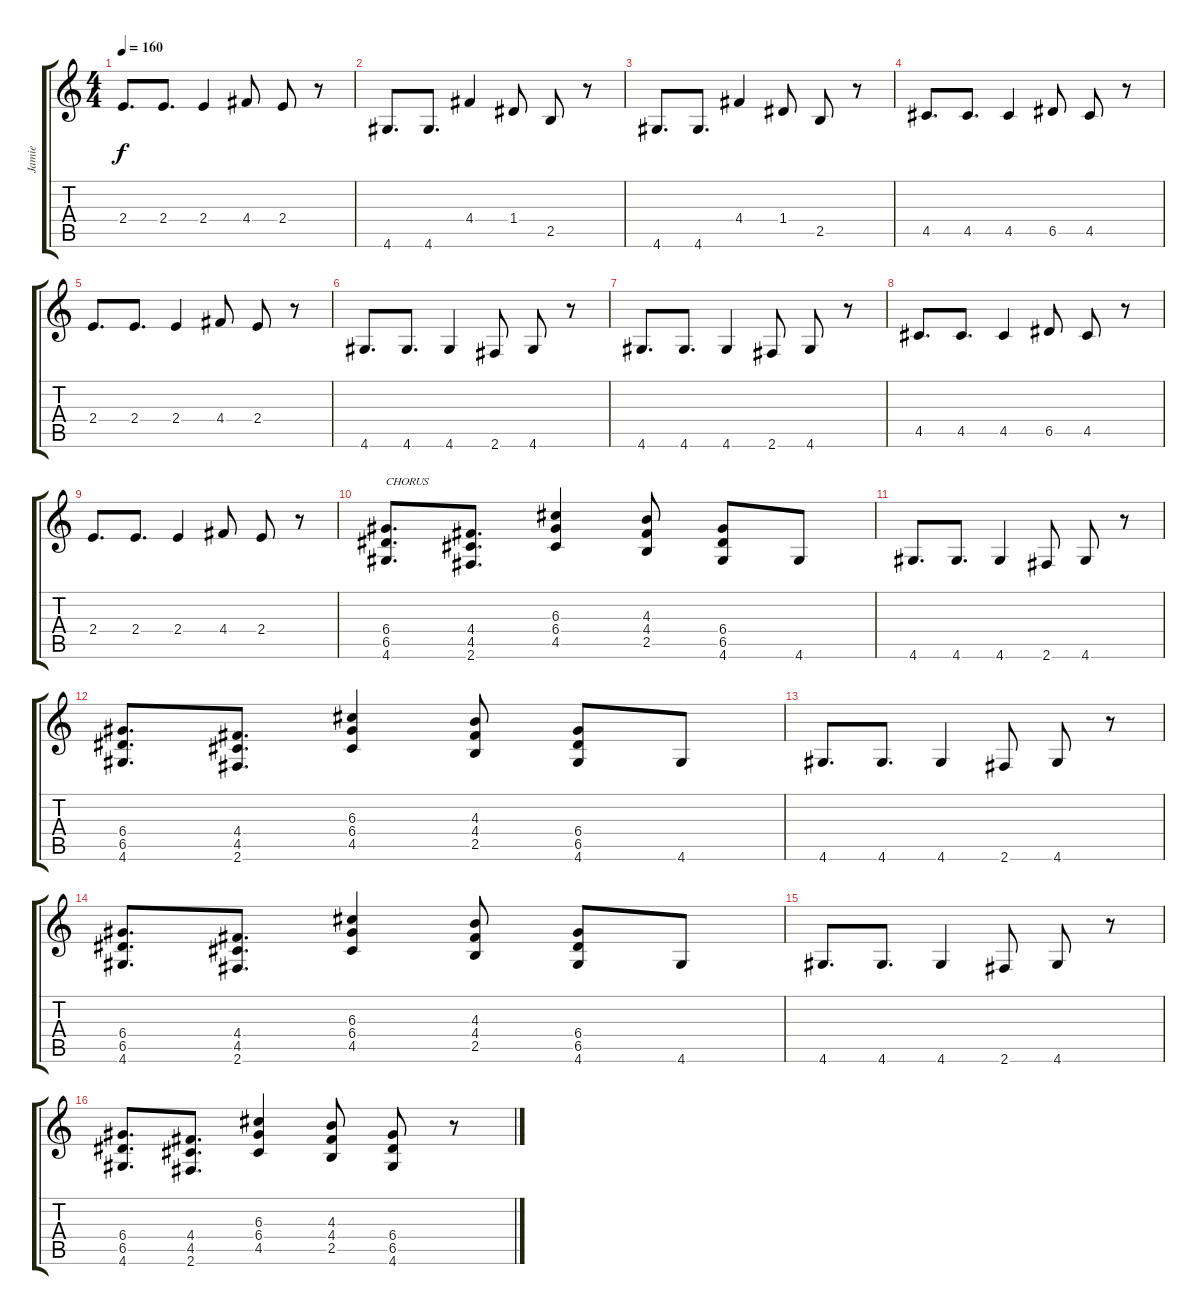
\track ("Jamie" "Jamie") {instrument distortionguitar}
\staff {score tabs}
\tuning (E4 B3 G3 D3 A2 E2) {hide}
\ts (4 4)
\tempo 160
\clef g2
\ks c
2.4.8{d dy f} 2.4.8{d} 2.4.4 4.4.8 2.4.8 r.8 |
4.6.8{d} 4.6.8{d} 4.4.4 1.4.8 2.5.8 r.8 |
4.6.8{d} 4.6.8{d} 4.4.4 1.4.8 2.5.8 r.8 |
4.5.8{d} 4.5.8{d} 4.5.4 6.5.8 4.5.8 r.8 |
2.4.8{d} 2.4.8{d} 2.4.4 4.4.8 2.4.8 r.8 |
4.6.8{d} 4.6.8{d} 4.6.4 2.6.8 4.6.8 r.8 |
4.6.8{d} 4.6.8{d} 4.6.4 2.6.8 4.6.8 r.8 |
4.5.8{d} 4.5.8{d} 4.5.4 6.5.8 4.5.8 r.8 |
2.4.8{d} 2.4.8{d} 2.4.4 4.4.8 2.4.8 r.8 |
(6.4 6.5 4.6).8{d txt "CHORUS"} (4.4 4.5 2.6).8{d} (6.3 6.4 4.5).4 (4.3 4.4 2.5).8 (6.4 6.5 4.6).8 4.6.8 |
4.6.8{d} 4.6.8{d} 4.6.4 2.6.8 4.6.8 r.8 |
(6.4 6.5 4.6).8{d} (4.4 4.5 2.6).8{d} (6.3 6.4 4.5).4 (4.3 4.4 2.5).8 (6.4 6.5 4.6).8 4.6.8 |
4.6.8{d} 4.6.8{d} 4.6.4 2.6.8 4.6.8 r.8 |
(6.4 6.5 4.6).8{d} (4.4 4.5 2.6).8{d} (6.3 6.4 4.5).4 (4.3 4.4 2.5).8 (6.4 6.5 4.6).8 4.6.8 |
4.6.8{d} 4.6.8{d} 4.6.4 2.6.8 4.6.8 r.8 |
(6.4 6.5 4.6).8{d} (4.4 4.5 2.6).8{d} (6.3 6.4 4.5).4 (4.3 4.4 2.5).8 (6.4 6.5 4.6).8 r.8
